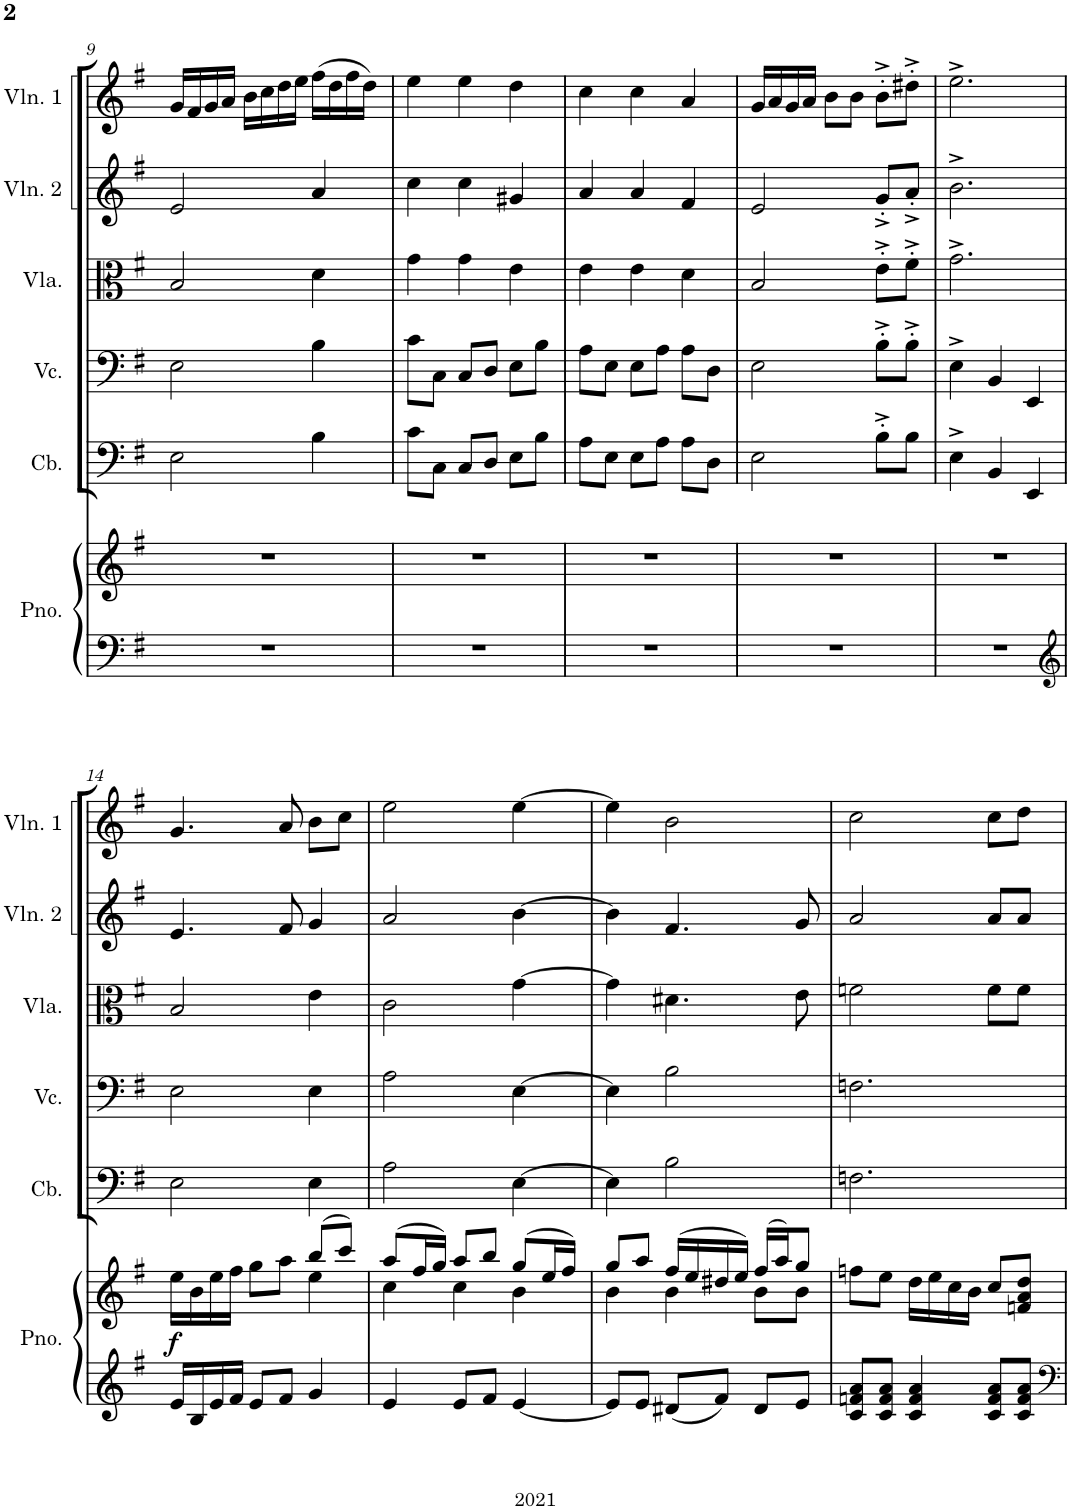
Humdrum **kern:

**kern	**kern	**dynam	**kern	**kern	**kern	**kern	**kern
*part6	*part6	*part6	*part5	*part4	*part3	*part2	*part1
*staff7	*staff6	*staff6/7	*staff5	*staff4	*staff3	*staff2	*staff1
*I"Piano	*	*	*I"Contrabass	*I"Violoncello	*I"Viola	*I"Violin 2	*I"Violin 1
*I'Pno.	*	*	*I'Cb.	*I'Vc.	*I'Vla.	*I'Vln. 2	*I'Vln. 1
!!LO:PB:g=z
*clefF4	*clefG2	*	*clefF4	*clefF4	*clefC3	*clefG2	*clefG2
*	*	*	*Trd7c12	*	*	*	*
*k[f#]	*k[f#]	*	*k[f#]	*k[f#]	*k[f#]	*k[f#]	*k[f#]
*M3/4	*M3/4	*	*M3/4	*M3/4	*M3/4	*M3/4	*M3/4
=9	=9	=9	=9	=9	=9	=9	=9
2.r	2.r	.	2E\	2E\	2B/	2e/	16g/LL
.	.	.	.	.	.	.	16f#/
.	.	.	.	.	.	.	16g/
.	.	.	.	.	.	.	16a/JJ
.	.	.	.	.	.	.	16b\LL
.	.	.	.	.	.	.	16cc\
.	.	.	.	.	.	.	16dd\
.	.	.	.	.	.	.	16ee\JJ
.	.	.	4B\	4B\	4d\	4a/	(16ff#\LL
.	.	.	.	.	.	.	16dd\
.	.	.	.	.	.	.	16ff#\
.	.	.	.	.	.	.	16dd\JJ)
=10	=10	=10	=10	=10	=10	=10	=10
2.r	2.r	.	8c\L	8c\L	4g\	4cc\	4ee\
.	.	.	8C\J	8C\J	.	.	.
.	.	.	8C/L	8C/L	4g\	4cc\	4ee\
.	.	.	8D/J	8D/J	.	.	.
.	.	.	8E\L	8E\L	4e\	4g#X/	4dd\
.	.	.	8B\J	8B\J	.	.	.
=11	=11	=11	=11	=11	=11	=11	=11
2.r	2.r	.	8A\L	8A\L	4e\	4a/	4cc\
.	.	.	8E\J	8E\J	.	.	.
.	.	.	8E\L	8E\L	4e\	4a/	4cc\
.	.	.	8A\J	8A\J	.	.	.
.	.	.	8A\L	8A\L	4d\	4f#/	4a/
.	.	.	8D\J	8D\J	.	.	.
=12	=12	=12	=12	=12	=12	=12	=12
2.r	2.r	.	2E\	2E\	2B/	2e/	16g/LL
.	.	.	.	.	.	.	16a/
.	.	.	.	.	.	.	16g/
.	.	.	.	.	.	.	16a/JJ
.	.	.	.	.	.	.	8b\L
.	.	.	.	.	.	.	8b\J
.	.	.	8B'^\L	8B'^\L	8e'^\L	8g'^/L	8b'^\L
.	.	.	8B\J	8B'^\J	8f#'^\J	8a'^/J	8dd#X'^\J
=13	=13	=13	=13	=13	=13	=13	=13
2.r	2.r	.	4E^\	4E^\	2.g^\	2.b^\	2.ee^\
.	.	.	4BB/	4BB/	.	.	.
.	.	.	4EE/	4EE/	.	.	.
!!LO:LB:g=z
=14	=14	=14	=14	=14	=14	=14	=14
*clefG2	*	*	*	*	*	*	*
*	*^	*	*	*	*	*	*
!	!	!	!LO:DY:b	!	!	!	!	!
16e/LL	16ee\LL	2ryy	f	2E\	2E\	2B/	4.e/	4.g/
16B/	16b\	.	.	.	.	.	.	.
16e/	16ee\	.	.	.	.	.	.	.
16f#/JJ	16ff#\JJ	.	.	.	.	.	.	.
8e/L	8gg\L	.	.	.	.	.	.	.
8f#/J	8aa\J	.	.	.	.	.	8f#/	8a/
4g/	(8bb/L	4ee\	.	4E\	4E\	4e\	4g/	8b\L
.	8ccc/J)	.	.	.	.	.	.	8cc\J
=15	=15	=15	=15	=15	=15	=15	=15	=15
4e/	(8aa/L	4cc\	.	2A\	2A\	2c\	2a/	2ee\
.	16ff#/L	.	.	.	.	.	.	.
.	16gg/JJ)	.	.	.	.	.	.	.
8e/L	8aa/L	4cc\	.	.	.	.	.	.
8f#/J	8bb/J	.	.	.	.	.	.	.
[4e/	(8gg/L	4b\	.	[4E\	[4E\	[4g\	[4b\	[4ee\
.	16ee/L	.	.	.	.	.	.	.
.	16ff#/JJ)	.	.	.	.	.	.	.
=16	=16	=16	=16	=16	=16	=16	=16	=16
8e/L]	8gg/L	4b\	.	4E\]	4E\]	4g\]	4b\]	4ee\]
8e/J	8aa/J	.	.	.	.	.	.	.
8d#X/L	(16ff#/LL	4b\	.	2B\	2B\	4.d#X\	4.f#/	2b\
.	16ee/	.	.	.	.	.	.	.
8f#/J	16dd#X/	.	.	.	.	.	.	.
.	16ee/JJ)	.	.	.	.	.	.	.
8d#/L	(16ff#/LL	8b\L	.	.	.	.	.	.
.	16aa/J)	.	.	.	.	.	.	.
8e/J	8gg/J	8b\J	.	.	.	8e\	8g/	.
*	*v	*v	*	*	*	*	*	*
=17	=17	=17	=17	=17	=17	=17	=17
8c/ 8fn/ 8a/L	8ffn\L	.	2.Fn\	2.Fn\	2fn\	2a/	2cc\
8c/ 8f/ 8a/J	8ee\J	.	.	.	.	.	.
4c/ 4f/ 4a/	16dd\LL	.	.	.	.	.	.
.	16ee\	.	.	.	.	.	.
.	16cc\	.	.	.	.	.	.
.	16b\JJ	.	.	.	.	.	.
8c/ 8f/ 8a/L	8cc/L	.	.	.	8f\L	8a/L	8cc\L
8c/ 8f/ 8a/J	8fn/ 8a/ 8dd/J	.	.	.	8f\J	8a/J	8dd\J
=	=	=	=	=	=	=	=
*-	*-	*-	*-	*-	*-	*-	*-
